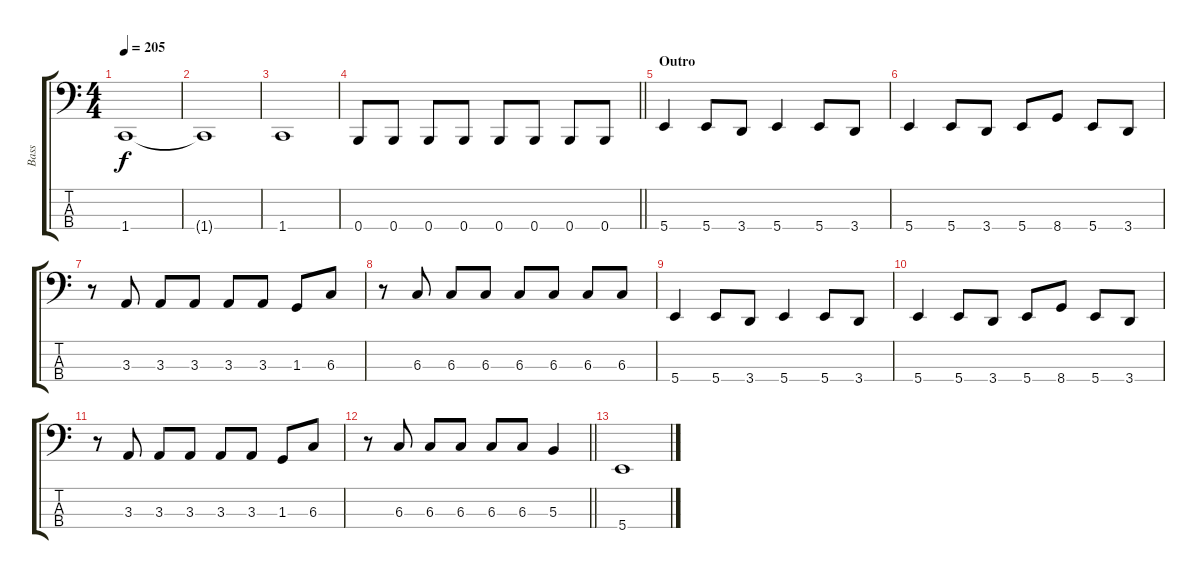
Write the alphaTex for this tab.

\track ("Bass" "Bass") {instrument electricbassfinger}
\staff {score tabs}
\tuning (E2 B1 Gb1 B0) {hide}
\ts (4 4)
\tempo 205
\clef f4
\ks c
1.4.1{dy f} |
1.4{t}.1 |
1.4.1 |
\barLineRight lightlight
0.4.8 0.4.8 0.4.8 0.4.8 0.4.8 0.4.8 0.4.8 0.4.8 |
\section ("" "Outro")
5.4.4 5.4.8 3.4.8 5.4.4 5.4.8 3.4.8 |
5.4.4 5.4.8 3.4.8 5.4.8 8.4.8 5.4.8 3.4.8 |
r.8 3.3.8 3.3.8 3.3.8 3.3.8 3.3.8 1.3.8 6.3.8 |
r.8 6.3.8 6.3.8 6.3.8 6.3.8 6.3.8 6.3.8 6.3.8 |
5.4.4 5.4.8 3.4.8 5.4.4 5.4.8 3.4.8 |
5.4.4 5.4.8 3.4.8 5.4.8 8.4.8 5.4.8 3.4.8 |
r.8 3.3.8 3.3.8 3.3.8 3.3.8 3.3.8 1.3.8 6.3.8 |
\barLineRight lightlight
r.8 6.3.8 6.3.8 6.3.8 6.3.8 6.3.8 5.3.4 |
5.4.1
